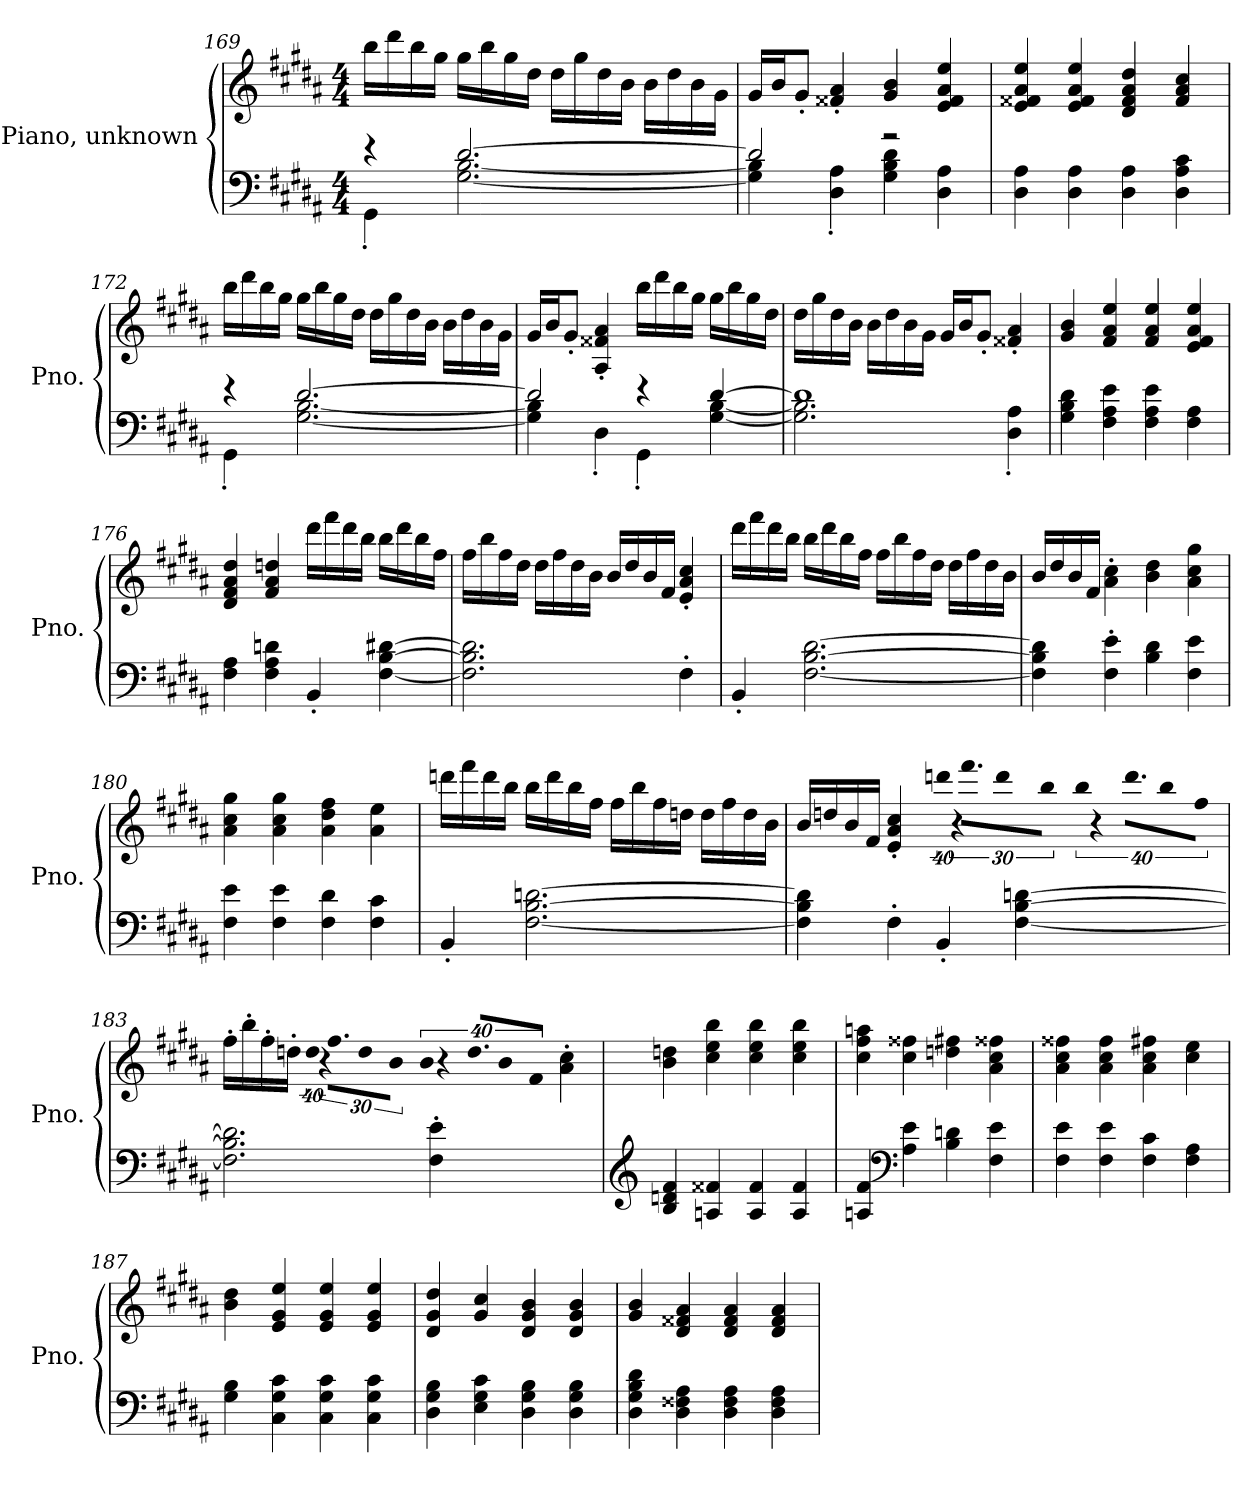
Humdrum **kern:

**kern	**kern
*part1	*part1
*staff2	*staff1
*I"Piano, unknown	*
*I'Pno.	*
*clefF4	*clefG2
*k[f#c#g#d#a#]	*k[f#c#g#d#a#]
*M4/4	*M4/4
=169	=169
*^	*
4r	4GG#'\	16bb\LL
.	.	16ddd#\
.	.	16bb\
.	.	16gg#\JJ
[2.d#/	[2.G#\ [2.B\	16gg#\LL
.	.	16bb\
.	.	16gg#\
.	.	16dd#\JJ
.	.	16dd#\LL
.	.	16gg#\
.	.	16dd#\
.	.	16b\JJ
.	.	16b\LL
.	.	16dd#\
.	.	16b\
.	.	16g#\JJ
=170	=170	=170
2d#/]	4G#\] 4B\]	16g#/LL
.	.	16b/J
.	.	8g#'/J
.	4D#\' 4A#\'	4f##X/' 4a#/'
2r	4G#\ 4B\ 4d#\	4g#/ 4b/
.	4D#\ 4A#\	4e/ 4f##/ 4a#/ 4ee/
*v	*v	*
!!LO:LB:g=z
=171	=171
4D#\ 4A#\	4e/ 4f##X/ 4a#/ 4ee/
4D#\ 4A#\	4e/ 4f##/ 4a#/ 4ee/
4D#\ 4A#\	4d#/ 4f##/ 4a#/ 4dd#/
4D#\ 4A#\ 4c#\	4f##/ 4a#/ 4cc#/
=172	=172
*^	*
4r	4GG#'\	16bb\LL
.	.	16ddd#\
.	.	16bb\
.	.	16gg#\JJ
[2.d#/	[2.G#\ [2.B\	16gg#\LL
.	.	16bb\
.	.	16gg#\
.	.	16dd#\JJ
.	.	16dd#\LL
.	.	16gg#\
.	.	16dd#\
.	.	16b\JJ
.	.	16b\LL
.	.	16dd#\
.	.	16b\
.	.	16g#\JJ
=173	=173	=173
2d#/]	4G#\] 4B\]	16g#/LL
.	.	16b/J
.	.	8g#'/J
.	4D#'\	4A#/' 4f##X/' 4a#/'
4r	4GG#'\	16bb\LL
.	.	16ddd#\
.	.	16bb\
.	.	16gg#\JJ
[4d#/	[4G#\ [4B\	16gg#\LL
.	.	16bb\
.	.	16gg#\
.	.	16dd#\JJ
!!LO:LB:g=z
=174	=174	=174
1d#]	2.G#\] 2.B\]	16dd#\LL
.	.	16gg#\
.	.	16dd#\
.	.	16b\JJ
.	.	16b\LL
.	.	16dd#\
.	.	16b\
.	.	16g#\JJ
.	.	16g#/LL
.	.	16b/J
.	.	8g#'/J
.	4D#\' 4A#\'	4f##X/' 4a#/'
*v	*v	*
=175	=175
4G#\ 4B\ 4d#\	4g#/ 4b/
4F#\ 4A#\ 4e\	4f#/ 4a#/ 4ee/
4F#\ 4A#\ 4e\	4f#/ 4a#/ 4ee/
4F#\ 4A#\	4e/ 4f#/ 4a#/ 4ee/
=176	=176
4F#\ 4A#\	4d#/ 4f#/ 4a#/ 4dd#/
4F#\ 4A#\ 4dn\	4f#/ 4a#/ 4ddn/
4BB'/	16ddd#\LL
.	16fff#\
.	16ddd#\
.	16bb\JJ
[4F#\ [4B\ [4d#X\	16bb\LL
.	16ddd#\
.	16bb\
.	16ff#\JJ
!!LO:LB:g=z
=177	=177
2.F#\] 2.B\] 2.d#\]	16ff#\LL
.	16bb\
.	16ff#\
.	16dd#\JJ
.	16dd#\LL
.	16ff#\
.	16dd#\
.	16b\JJ
.	16b/LL
.	16dd#/
.	16b/
.	16f#/JJ
4F#'\	4e/' 4a#/' 4cc#/'
=178	=178
4BB'/	16ddd#\LL
.	16fff#\
.	16ddd#\
.	16bb\JJ
[2.F#\ [2.B\ [2.d#\	16bb\LL
.	16ddd#\
.	16bb\
.	16ff#\JJ
.	16ff#\LL
.	16bb\
.	16ff#\
.	16dd#\JJ
.	16dd#\LL
.	16ff#\
.	16dd#\
.	16b\JJ
=179	=179
4F#\] 4B\] 4d#\]	16b/LL
.	16dd#/
.	16b/
.	16f#/JJ
4F#\' 4e\'	4a#\' 4cc#\'
4B\ 4d#\	4b\ 4dd#\
4F#\ 4e\	4a#\ 4cc#\ 4gg#\
!!LO:PB:g=z
=180	=180
4F#\ 4e\	4a#\ 4cc#\ 4gg#\
4F#\ 4e\	4a#\ 4cc#\ 4gg#\
4F#\ 4d#\	4a#\ 4dd#\ 4ff#\
4F#\ 4c#\	4a#\ 4ee\
=181	=181
4BB'/	16dddn\LL
.	16fff#\
.	16ddd\
.	16bb\JJ
[2.F#\ [2.B\ [2.dn\	16bb\LL
.	16ddd\
.	16bb\
.	16ff#\JJ
.	16ff#\LL
.	16bb\
.	16ff#\
.	16ddn\JJ
.	16dd\LL
.	16ff#\
.	16dd\
.	16b\JJ
!!LO:LB:g=z
=182	=182
4F#\] 4B\] 4d\]	16b/LL
.	16ddn/
.	16b/
.	16f#/JJ
4F#'\	4e/' 4a#/' 4cc#/'
!	!LO:N:vis=32
4BB'/	640%23dddn\
!	!LO:N:vis=64
.	960%17r
!	!LO:N:vis=32.
.	1920%103fff#\KLL
!	!LO:N:vis=16
.	1920%137ddd\
!	!LO:N:vis=16
.	1920%137bb\JJ
!	!LO:N:vis=32
[4F#\ [4B\ [4dn\	640%23bb\
!	!LO:N:vis=64
.	960%17r
!	!LO:N:vis=32.
.	1920%103ddd\KLL
!	!LO:N:vis=16
.	1920%137bb\
!	!LO:N:vis=16
.	1920%137ff#\JJ
=183	=183
2.F#\] 2.B\] 2.d\]	16ff#'\LL
.	16bb'\
.	16ff#'\
.	16ddn'\JJ
!	!LO:N:vis=32
.	640%23dd\
!	!LO:N:vis=64
.	960%17r
!	!LO:N:vis=32.
.	1920%103ff#\KLL
!	!LO:N:vis=16
.	1920%137dd\
!	!LO:N:vis=16
.	1920%137b\JJ
!	!LO:N:vis=32
.	640%23b\
!	!LO:N:vis=64
.	960%17r
!	!LO:N:vis=32.
.	1920%103dd/KLL
!	!LO:N:vis=16
.	1920%137b/
!	!LO:N:vis=16
.	1920%137f#/JJ
4F#\' 4e\'	4a#\' 4cc#\'
!!LO:LB:g=z
=184	=184
*clefG2	*
4B/ 4dn/ 4f#/	4b\ 4ddn\
4An/ 4f##X/	4cc#\ 4ee\ 4bb\
4A/ 4f##/	4cc#\ 4ee\ 4bb\
4A/ 4f##/	4cc#\ 4ee\ 4bb\
=185	=185
4An/ 4f#/	4cc#\ 4ff#\ 4aan\
*clefF4	*
4A\ 4e\	4cc#\ 4ff##X\
4B\ 4dn\	4ddn\ 4ff#X\
4F#\ 4e\	4a#\ 4cc#\ 4ff##X\
=186	=186
4F#\ 4e\	4a#\ 4cc#\ 4ff##X\
4F#\ 4e\	4a#\ 4cc#\ 4ff##\
4F#\ 4c#\	4a#\ 4cc#\ 4ff#X\
4F#\ 4A#\	4cc#\ 4ee\
=187	=187
4G#\ 4B\	4b\ 4dd#\
4C#\ 4G#\ 4c#\	4e/ 4g#/ 4ee/
4C#\ 4G#\ 4c#\	4e/ 4g#/ 4ee/
4C#\ 4G#\ 4c#\	4e/ 4g#/ 4ee/
=188	=188
4D#\ 4G#\ 4B\	4d#/ 4g#/ 4dd#/
4E\ 4G#\ 4c#\	4g#/ 4cc#/
4D#\ 4G#\ 4B\	4d#/ 4g#/ 4b/
4D#\ 4G#\ 4B\	4d#/ 4g#/ 4b/
=189	=189
4D#\ 4G#\ 4B\ 4d#\	4g#/ 4b/
4D#\ 4F##X\ 4A#\	4d#/ 4f##X/ 4a#/
4D#\ 4F##\ 4A#\	4d#/ 4f##/ 4a#/
4D#\ 4F##\ 4A#\	4d#/ 4f##/ 4a#/
=	=
*-	*-
